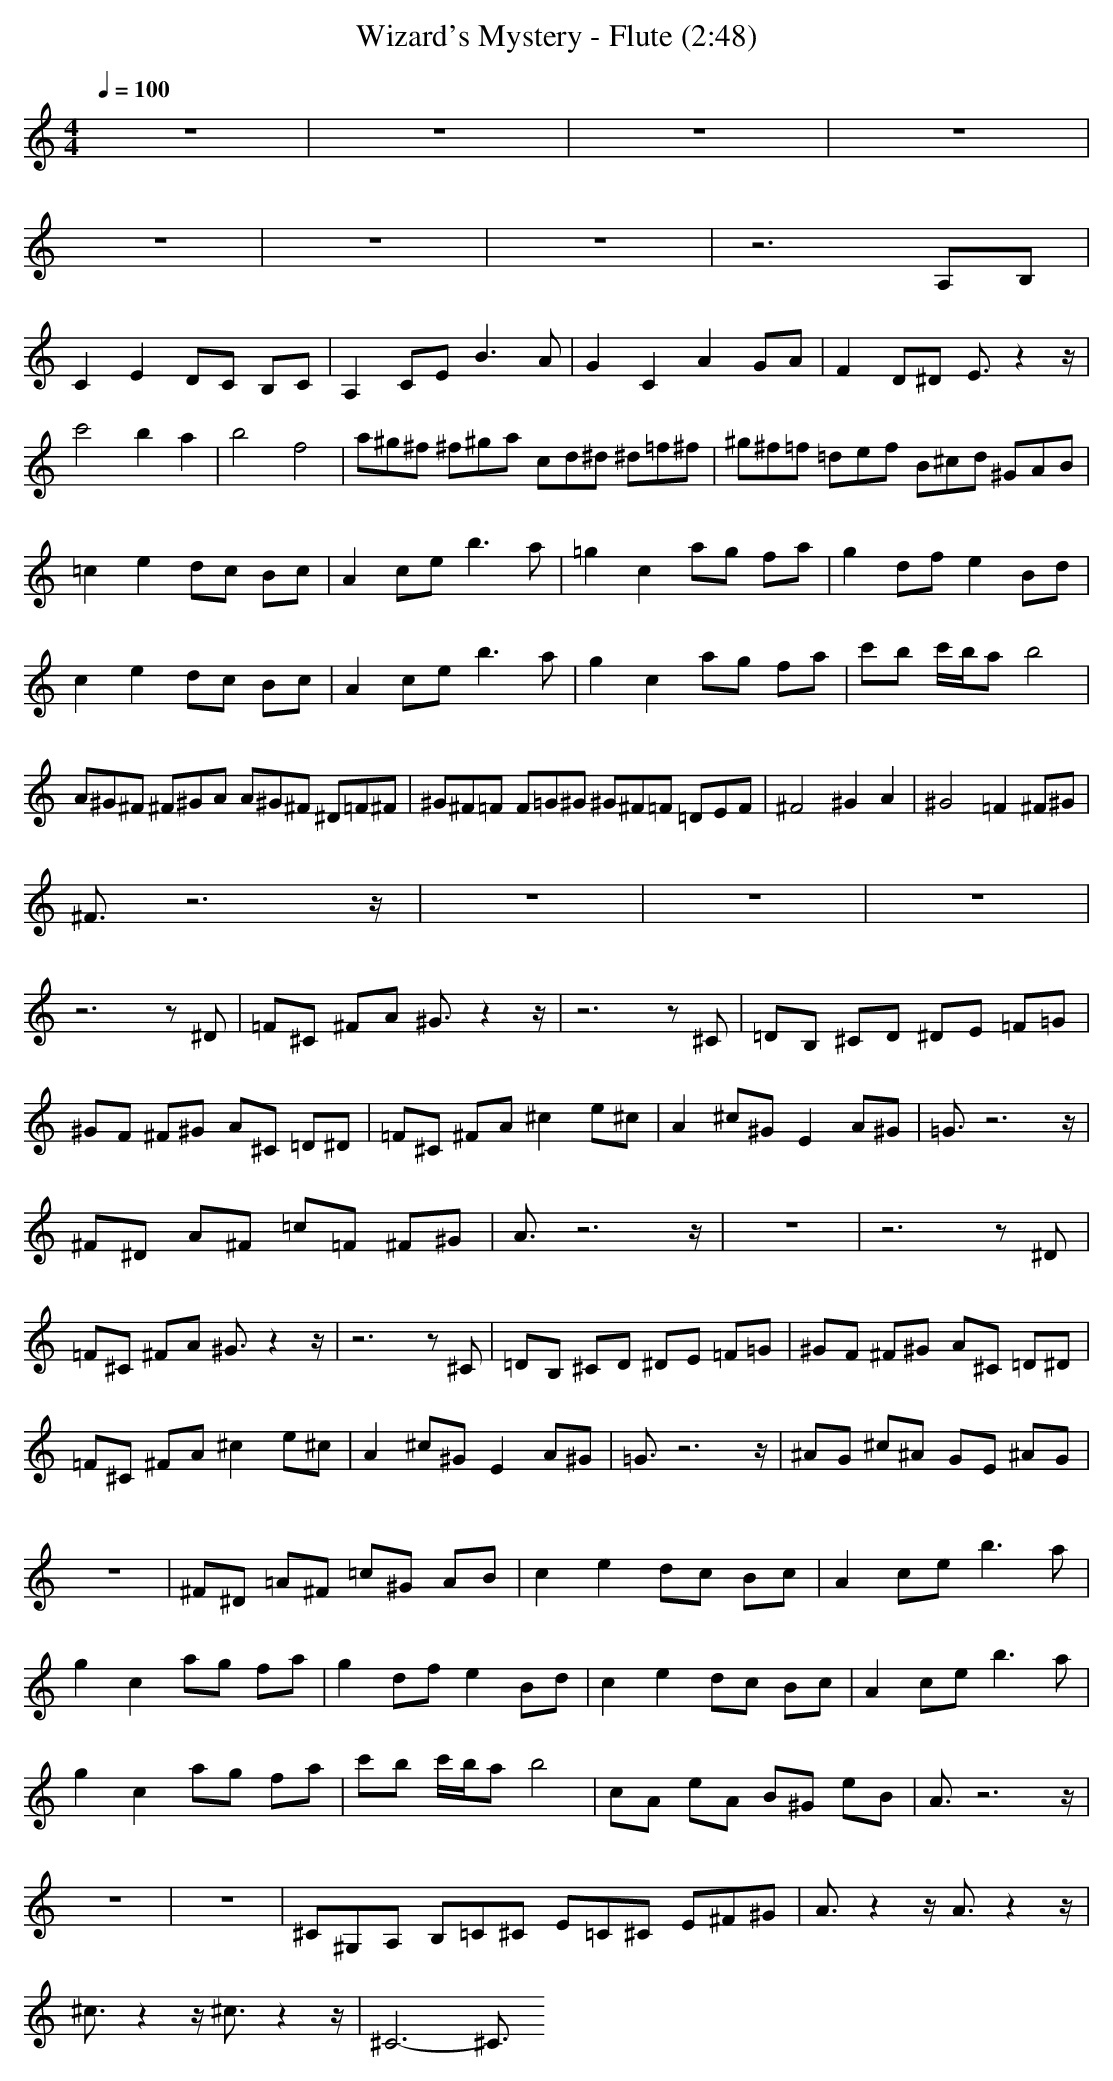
X:1
T:Wizard's Mystery - Flute (2:48)
M:4/4
L:1/8
Q:1/4=100
K:C
z8|z8|z8|z8|
z8|z8|z8|z6 A,B,|
C2 E2 DC B,C|A,2 CE B3A|G2 C2 A2 GA|F2 D^D E3/2z2z/2|
c'4 b2 a2|b4 f4|a2/3^g2/3^f2/3 ^f2/3^g2/3a2/3 c2/3d2/3^d2/3 ^d2/3=f2/3^f2/3|^g2/3^f2/3=f2/3 =d2/3e2/3f2/3 B2/3^c2/3d2/3 ^G2/3A2/3B2/3|
=c2 e2 dc Bc|A2 ce b3a|=g2 c2 ag fa|g2 df e2 Bd|
c2 e2 dc Bc|A2 ce b3a|g2 c2 ag fa|c'b c'/2b/2a b4|
A2/3^G2/3^F2/3 ^F2/3^G2/3A2/3 A2/3^G2/3^F2/3 ^D2/3=F2/3^F2/3|^G2/3^F2/3=F2/3 F2/3=G2/3^G2/3 ^G2/3^F2/3=F2/3 =D2/3E2/3F2/3|^F4 ^G2 A2|^G4 =F2 ^F^G|
^F3/2z6z/2|z8|z8|z8|
z6 z^D|=F^C ^FA ^G3/2z2z/2|z6 z^C|=DB, ^CD ^DE =F=G|
^GF ^F^G A^C =D^D|=F^C ^FA ^c2 e^c|A2 ^c^G E2 A^G|=G3/2z6z/2|
^F^D A^F =c=F ^F^G|A3/2z6z/2|z8|z6 z^D|
=F^C ^FA ^G3/2z2z/2|z6 z^C|=DB, ^CD ^DE =F=G|^GF ^F^G A^C =D^D|
=F^C ^FA ^c2 e^c|A2 ^c^G E2 A^G|=G3/2z6z/2|^AG ^c^A GE ^AG|
z8|^F^D =A^F =c^G AB|c2 e2 dc Bc|A2 ce b3a|
g2 c2 ag fa|g2 df e2 Bd|c2 e2 dc Bc|A2 ce b3a|
g2 c2 ag fa|c'b c'/2b/2a b4|cA eA B^G eB|A3/2z6z/2|
z8|z8|^C2/3^G,2/3A,2/3 B,2/3=C2/3^C2/3 E2/3=C2/3^C2/3 E2/3^F2/3^G2/3|A3/2z2z/2 A3/2z2z/2|
^c3/2z2z/2 ^c3/2z2z/2|^C6- ^C3/2
